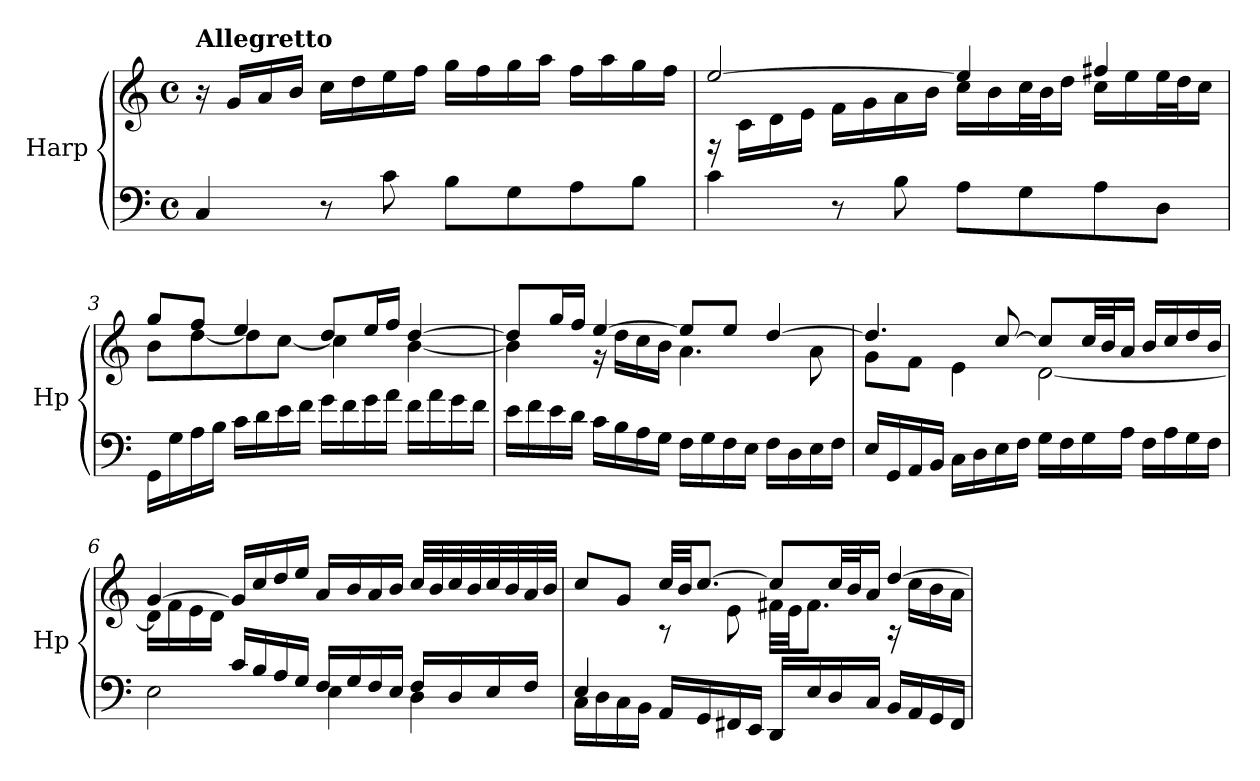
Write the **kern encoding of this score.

**kern	**kern
*part1	*part1
*staff2	*staff1
*I"Harp	*
*I'Hp	*
*clefF4	*clefG2
*k[]	*k[]
*M4/4	*M4/4
*met(c)	*met(c)
=1	=1
!	!LO:TX:a:B:t=Allegretto
4C/	16r
.	16g/LL
.	16a/
.	16b/JJ
8r	16cc\LL
.	16dd\
8c\	16ee\
.	16ff\JJ
8B\L	16gg\LL
.	16ff\
8G\	16gg\
.	16aa\JJ
8A\	16ff\LL
.	16aa\
8B\J	16gg\
.	16ff\JJ
=2	=2
*	*^
4c\	[2ee/	16rF
.	.	16c\LL
.	.	16d\
.	.	16e\JJ
8r	.	16f\LL
.	.	16g\
8B\	.	16a\
.	.	16b\JJ
8A\L	4ee/]	16cc\LL
.	.	16b\
8G\	.	32cc\L
.	.	32b\J
.	.	16dd\JJ
8A\	4ff#X/	16cc\LL
.	.	16ee\
8D\J	.	32ee\L
.	.	32dd\J
.	.	16cc\JJ
!!LO:LB:g=z	!!
=3	=3	=3
16GG\LL	8gg/L	8b\L
16G\	.	.
16A\	8ff/J	[8dd\
16B\JJ	.	.
16c\LL	4ee/	8dd\]
16d\	.	.
16e\	.	[8cc\J
16f\JJ	.	.
16g\LL	8dd/L	4cc\]
16f\	.	.
16g\	16ee/L	.
16a\JJ	16ff/JJ	.
16f\LL	[4dd/	[4b\
16a\	.	.
16g\	.	.
16f\JJ	.	.
=4	=4	=4
16e\LL	8dd/L]	4b\]
16f\	.	.
16e\	16gg/L	.
16d\JJ	16ff/JJ	.
16c\LL	[4ee/	16r
16B\	.	16dd\LL
16A\	.	16cc\
16G\JJ	.	16b\JJ
16F\LL	8ee/L]	4.a\
16G\	.	.
16F\	8ee/J	.
16E\JJ	.	.
16F\LL	[4dd/	.
16D\	.	.
16E\	.	8a\
16F\JJ	.	.
!!LO:LB:g=z	!!
=5	=5	=5
16E/LL	4.dd/]	8g\L
16GG/	.	.
16AA/	.	8f\J
16BB/JJ	.	.
16C\LL	.	4e\
16D\	.	.
16E\	[8cc/	.
16F\JJ	.	.
16G\LL	8cc/L]	[2d\
16F\	.	.
16G\	32cc/LL	.
.	32b/J	.
16A\JJ	16a/JJ	.
16F\LL	16b/LL	.
16A\	16cc/	.
16G\	16dd/	.
16F\JJ	16b/JJ	.
=6	=6	=6
*^	*	*
4ryy	2E\	[4g/	16d\LL]
.	.	.	16f\
.	.	.	16e\
.	.	.	16d\JJ
16c/LL	.	16g/LL]	2.ryy
16B/	.	16cc/	.
16A/	.	16dd/	.
16G/JJ	.	16ee/JJ	.
16F/LL	4E\	16a/LL	.
16G/	.	16b/	.
16F/	.	16a/	.
16E/JJ	.	16b/JJ	.
16F/LL	4D\	32cc/LLL	.
.	.	32b/	.
16D/	.	32cc/	.
.	.	32b/	.
16E/	.	32cc/	.
.	.	32b/	.
16F/JJ	.	32a/	.
.	.	32b/JJJ	.
!!LO:LB:g=z	!!
=7	=7	=7	=7
4E/	16C\LL	8cc/L	4ryy
.	16D\	.	.
.	16C\	8g/J	.
.	16BB\JJ	.	.
2.ryy	16AA/LL	32cc/LLL	8rA
.	.	32b/JJ	.
.	16GG/	[8.cc/J	.
.	16FF#X/	.	8e\
.	16EE/JJ	.	.
.	16DD/LL	8cc/L]	32f#X\LLL
.	.	.	32e\JJ
.	16E/	.	8.f#\J
.	16D/	32cc/LL	.
.	.	32b/J	.
.	16C/JJ	16a/JJ	.
.	16BB/LL	[4dd/	16rA
.	16AA/	.	16cc\LL
.	16GG/	.	16b\
.	16FF#/JJ	.	16a\JJ
*v	*v	*	*
*	*v	*v
=	=
*-	*-
